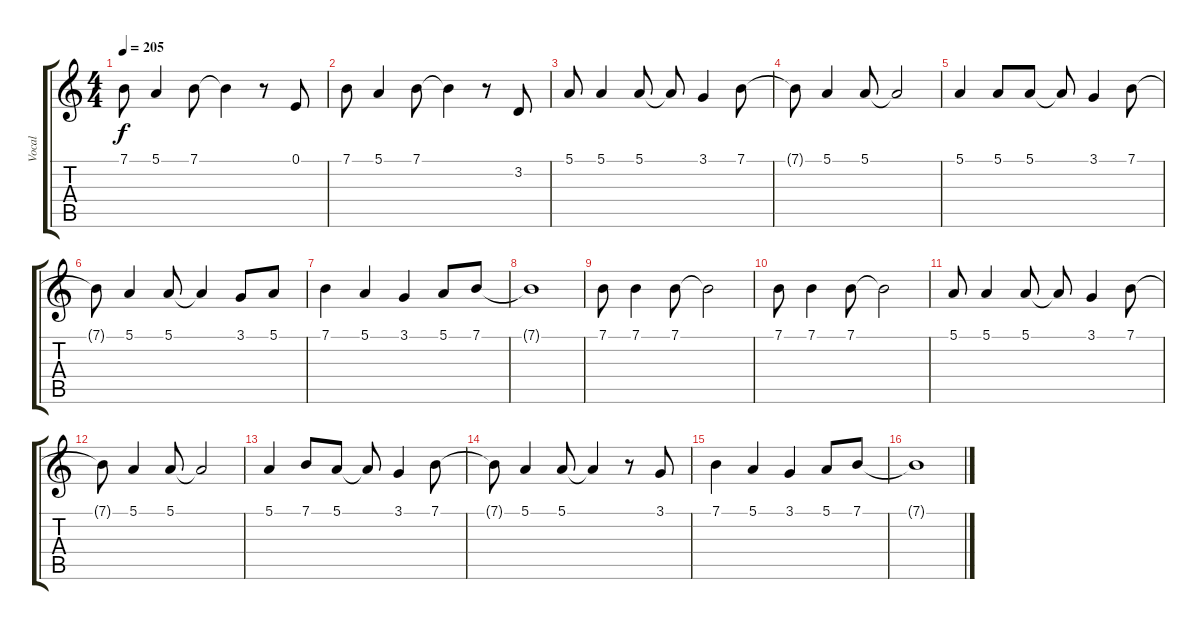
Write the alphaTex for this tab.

\track ("Vocal" "Vocal") {instrument lead1square}
\staff {score tabs}
\tuning (E4 B3 G3 D3 A2 E2) {hide}
\ts (4 4)
\tempo 205
\clef g2
\ks c
7.1.8{dy f} 5.1.4 7.1.8 7.1{t}.4 r.8 0.1.8 |
7.1.8 5.1.4 7.1.8 7.1{t}.4 r.8 3.2.8 |
5.1.8 5.1.4 5.1.8 5.1{t}.8 3.1.4 7.1.8 |
7.1{t}.8 5.1.4 5.1.8 5.1{t}.2 |
5.1.4 5.1.8 5.1.8 5.1{t}.8 3.1.4 7.1.8 |
7.1{t}.8 5.1.4 5.1.8 5.1{t}.4 3.1.8 5.1.8 |
7.1.4 5.1.4 3.1.4 5.1.8 7.1.8 |
7.1{t}.1 |
7.1.8 7.1.4 7.1.8 7.1{t}.2 |
7.1.8 7.1.4 7.1.8 7.1{t}.2 |
5.1.8 5.1.4 5.1.8 5.1{t}.8 3.1.4 7.1.8 |
7.1{t}.8 5.1.4 5.1.8 5.1{t}.2 |
5.1.4 7.1.8 5.1.8 5.1{t}.8 3.1.4 7.1.8 |
7.1{t}.8 5.1.4 5.1.8 5.1{t}.4 r.8 3.1.8 |
7.1.4 5.1.4 3.1.4 5.1.8 7.1.8 |
7.1{t}.1
